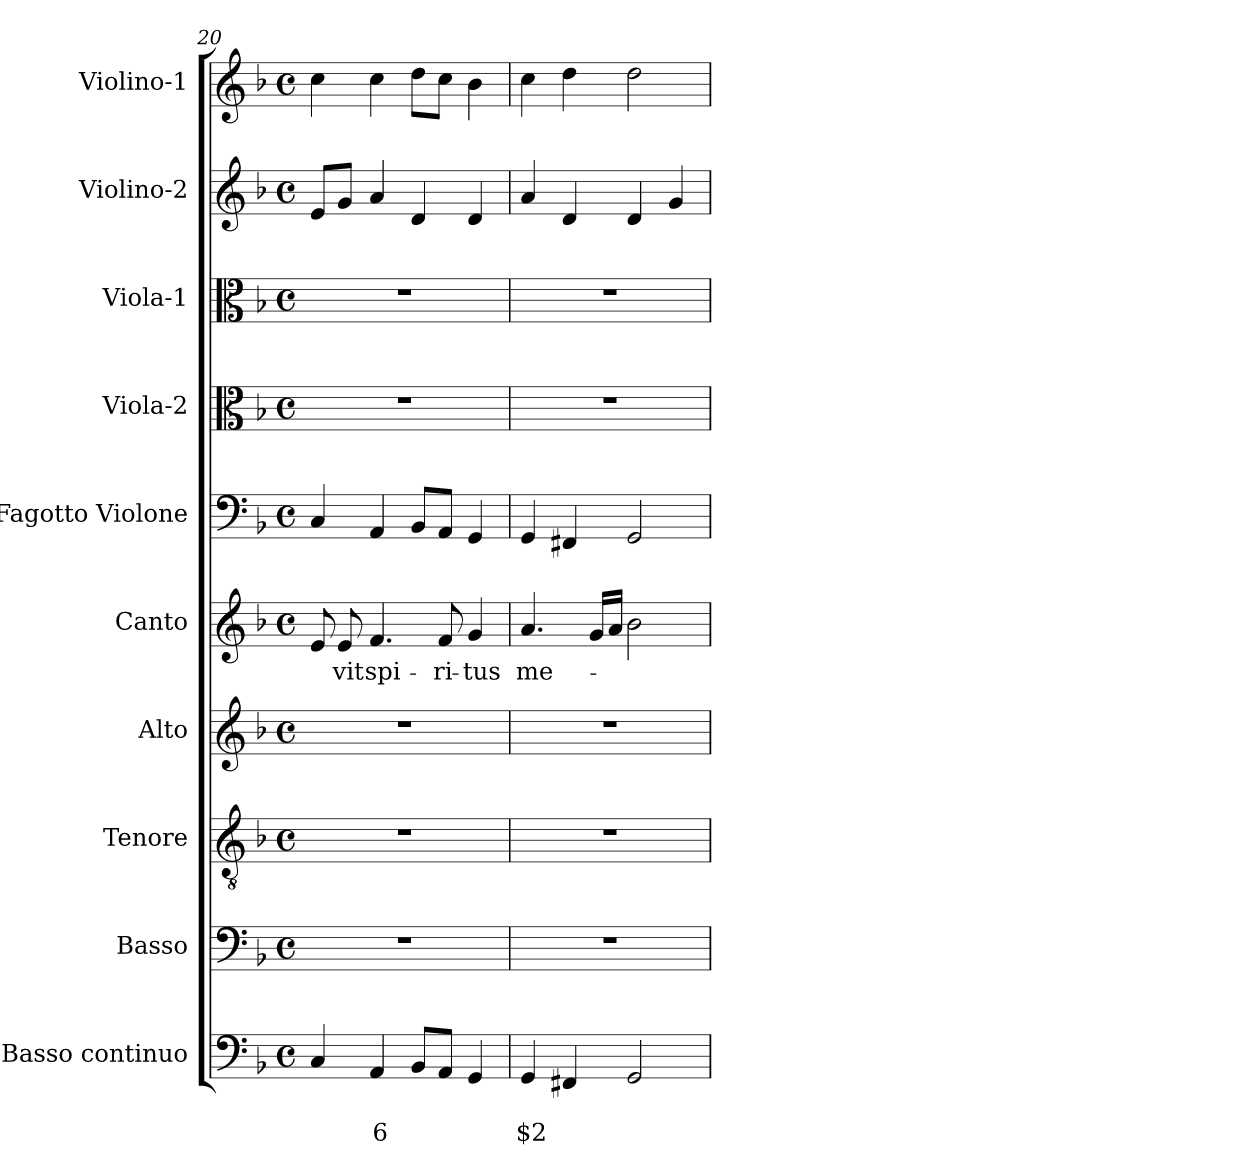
**kern	**text	**text	**kern	**kern	**kern	**kern	**text	**kern	**kern	**kern	**kern	**kern
*part10	*part10	*part10	*part9	*part8	*part7	*part6	*part6	*part5	*part4	*part3	*part2	*part1
*staff10	*staff10	*staff10	*staff9	*staff8	*staff7	*staff6	*staff6	*staff5	*staff4	*staff3	*staff2	*staff1
*I"Basso continuo	*	*	*I"Basso	*I"Tenore	*I"Alto	*I"Canto	*	*I"Fagotto Violone	*I"Viola-2	*I"Viola-1	*I"Violino-2	*I"Violino-1
*clefF4	*	*	*clefF4	*clefGv2	*clefG2	*clefG2	*	*clefF4	*clefC3	*clefC3	*clefG2	*clefG2
*k[b-]	*	*	*k[b-]	*k[b-]	*k[b-]	*k[b-]	*	*k[b-]	*k[b-]	*k[b-]	*k[b-]	*k[b-]
*F:	*	*	*F:	*F:	*F:	*F:	*	*F:	*F:	*F:	*F:	*F:
*M4/4	*	*	*M4/4	*M4/4	*M4/4	*M4/4	*	*M4/4	*M4/4	*M4/4	*M4/4	*M4/4
*met(c)	*	*	*met(c)	*met(c)	*met(c)	*met(c)	*	*met(c)	*met(c)	*met(c)	*met(c)	*met(c)
=20	=20	=20	=20	=20	=20	=20	=20	=20	=20	=20	=20	=20
4C/	.	.	1r	1r	1r	8e/	.	4C/	1r	1r	8e/L	4cc\
!	!	!	!	!	!	!	!LO:LY:b	!	!	!	!	!
.	.	.	.	.	.	8e/	-vit	.	.	.	8g/J	.
!	!	!LO:LY:b	!	!	!	!	!	!	!	!	!	!
!	!	!	!	!	!	!	!LO:LY:b	!	!	!	!	!
4AA/	.	6	.	.	.	4.f/	spi-	4AA/	.	.	4a/	4cc\
8BB-/L	.	.	.	.	.	.	.	8BB-/L	.	.	4d/	8dd\L
!	!	!	!	!	!	!	!LO:LY:b	!	!	!	!	!
8AA/J	.	.	.	.	.	8f/	-ri-	8AA/J	.	.	.	8cc\J
!	!	!	!	!	!	!	!LO:LY:b	!	!	!	!	!
4GG/	.	.	.	.	.	4g/	-tus	4GG/	.	.	4d/	4b-\
=21	=21	=21	=21	=21	=21	=21	=21	=21	=21	=21	=21	=21
!	!	!LO:LY:b	!	!	!	!	!	!	!	!	!	!
!	!	!	!	!	!	!	!LO:LY:b	!	!	!	!	!
4GG/	.	$2	1r	1r	1r	4.a/	me-	4GG/	1r	1r	4a/	4cc\
4FF#X/	.	.	.	.	.	.	.	4FF#X/	.	.	4d/	4dd\
.	.	.	.	.	.	16g/LL	.	.	.	.	.	.
.	.	.	.	.	.	16a/JJ	.	.	.	.	.	.
2GG/	.	.	.	.	.	2b-\	.	2GG/	.	.	4d/	2dd\
.	.	.	.	.	.	.	.	.	.	.	4g/	.
=	=	=	=	=	=	=	=	=	=	=	=	=
*-	*-	*-	*-	*-	*-	*-	*-	*-	*-	*-	*-	*-
